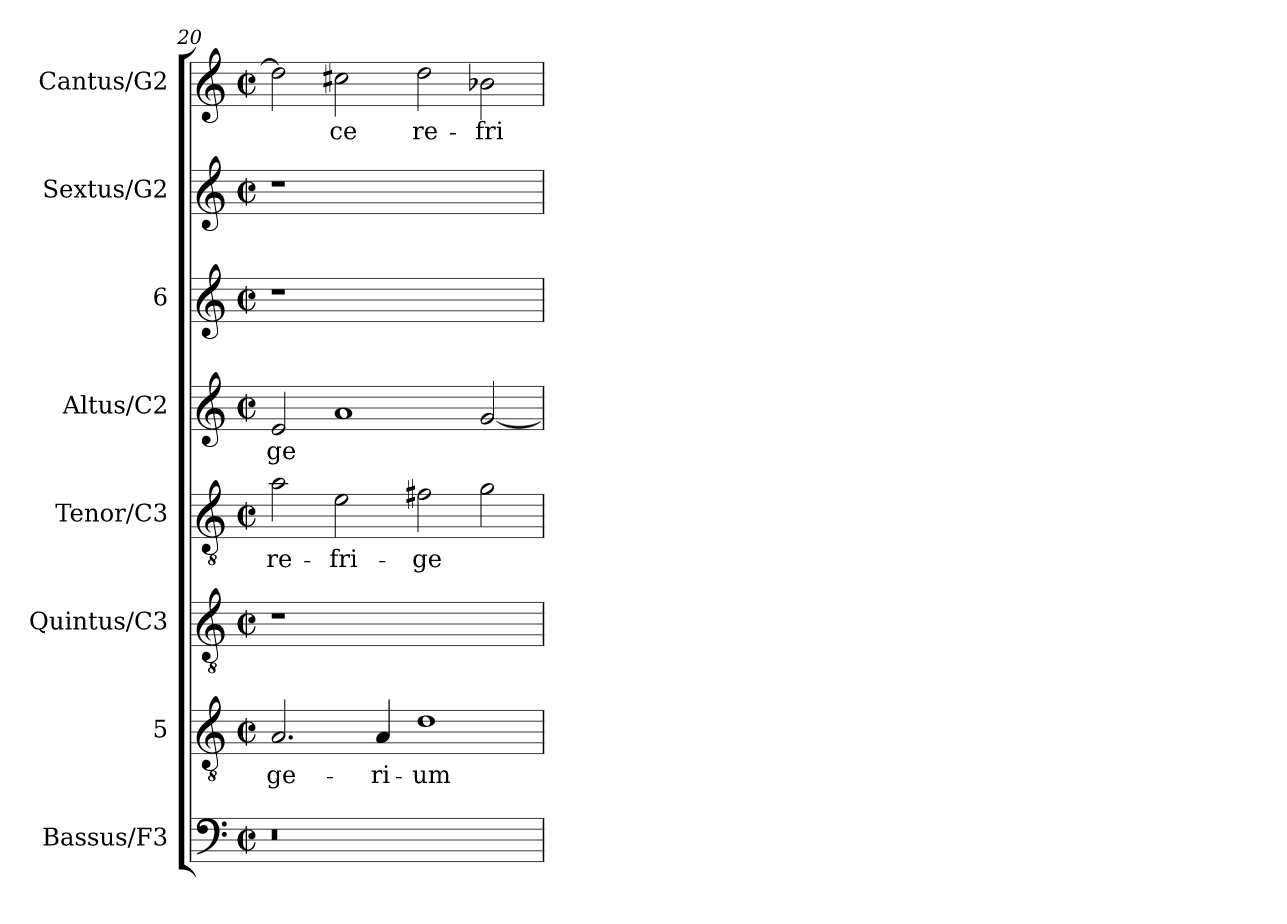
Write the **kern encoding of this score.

**kern	**kern	**text	**kern	**kern	**text	**kern	**text	**kern	**kern	**kern	**text
*part8	*part7	*part7	*part6	*part5	*part5	*part4	*part4	*part3	*part2	*part1	*part1
*staff8	*staff7	*staff7	*staff6	*staff5	*staff5	*staff4	*staff4	*staff3	*staff2	*staff1	*staff1
*I"Bassus/F3	*I"5	*	*I"Quintus/C3	*I"Tenor/C3	*	*I"Altus/C2	*	*I"6	*I"Sextus/G2	*I"Cantus/G2	*
*I'B	*	*	*	*I'T	*	*I'A	*	*	*	*I'C	*
*clefF4	*clefGv2	*	*clefGv2	*clefGv2	*	*clefG2	*	*clefG2	*clefG2	*clefG2	*
*k[]	*k[]	*	*k[]	*k[]	*	*k[]	*	*k[]	*k[]	*k[]	*
*C:	*C:	*	*C:	*C:	*	*C:	*	*C:	*C:	*C:	*
*M2/2	*M2/2	*	*M2/2	*M2/2	*	*M2/2	*	*M2/2	*M2/2	*M2/2	*
*met(c|)	*met(c|)	*	*met(c|)	*met(c|)	*	*met(c|)	*	*met(c|)	*met(c|)	*met(c|)	*
=20	=20	=20	=20	=20	=20	=20	=20	=20	=20	=20	=20
!	!	!LO:LY:b:cj	!	!	!LO:LY:b:cj	!	!LO:LY:b:cj	!	!	!	!LO:LY:b:cj
0r	2.A/	-ge-	1r	2a\	re-	2e/	-ge-	1r	1r	2dd\]	--
!	!	!	!	!	!LO:LY:b:cj	!	!LO:LY:b:cj	!	!	!	!LO:LY:b:cj
.	.	.	.	2e\	-fri-	1a	--	.	.	2cc#X\	-ce
!	!	!LO:LY:b:cj	!	!	!	!	!	!	!	!	!
.	4A/	-ri-	.	.	.	.	.	.	.	.	.
!	!	!LO:LY:b:cj	!	!	!LO:LY:b:cj	!	!	!	!	!	!LO:LY:b:cj
.	1d	-um	1ryy	2f#X\	-ge-	.	.	1ryy	1ryy	2dd\	re-
!	!	!	!	!	!LO:LY:b:cj	!	!LO:LY:b:cj	!	!	!	!LO:LY:b:cj
.	.	.	.	2g\	--	[<2g/	--	.	.	2b-X\	-fri-
=	=	=	=	=	=	=	=	=	=	=	=
*-	*-	*-	*-	*-	*-	*-	*-	*-	*-	*-	*-
